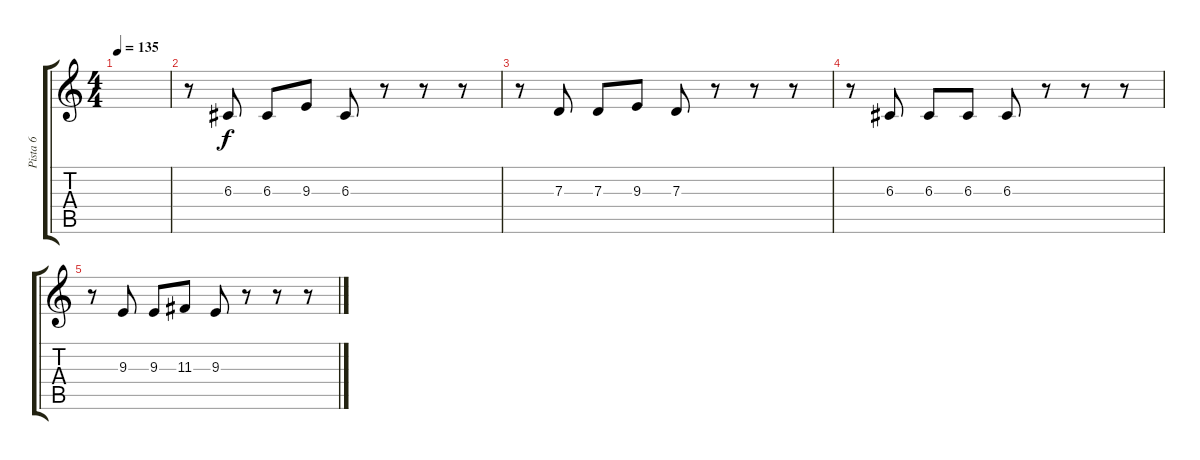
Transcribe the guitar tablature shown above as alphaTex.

\track ("Pista 6" "Pista 6") {instrument sopranosax}
\staff {score tabs}
\tuning (E4 B3 G3 D3 A2 E2) {hide}
\ts (4 4)
\tempo 135
\clef g2
\ks c
|
r.8 6.3.8 6.3.8 9.3.8 6.3.8 r.8 r.8 r.8 |
r.8 7.3.8 7.3.8 9.3.8 7.3.8 r.8 r.8 r.8 |
r.8 6.3.8 6.3.8 6.3.8 6.3.8 r.8 r.8 r.8 |
r.8 9.3.8 9.3.8 11.3.8 9.3.8 r.8 r.8 r.8
